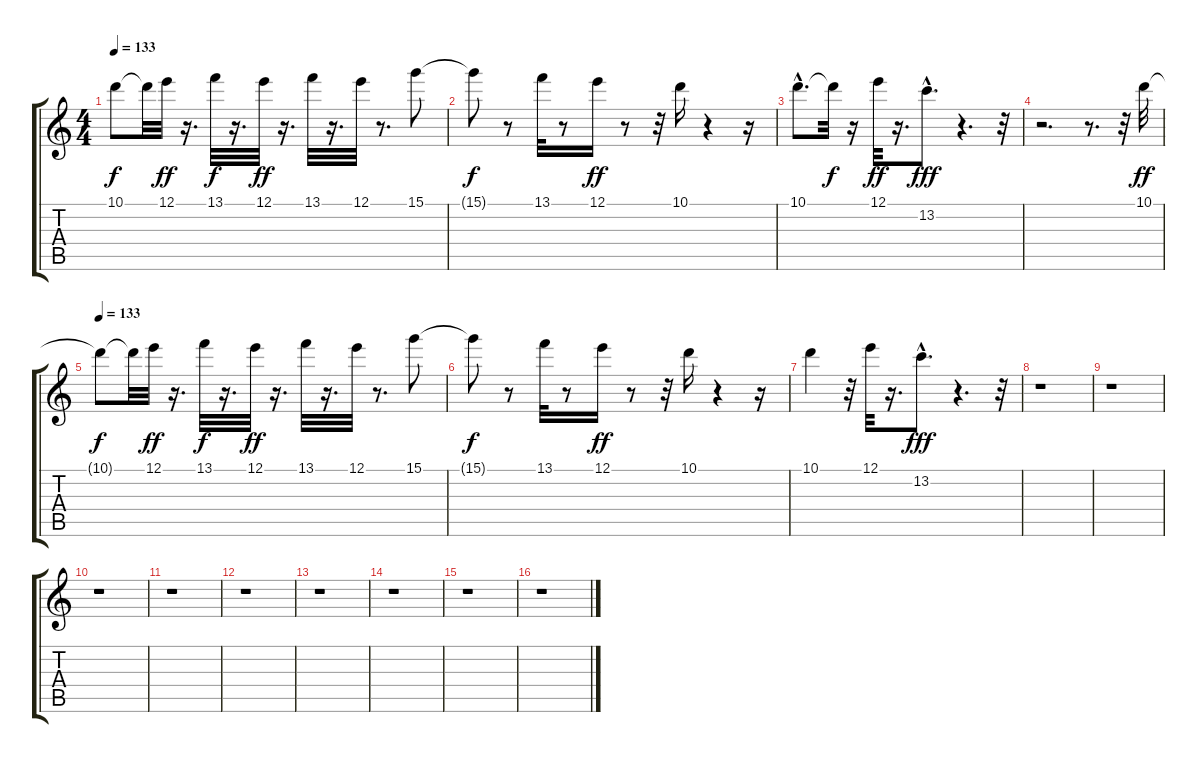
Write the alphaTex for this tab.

\track "" {instrument electricbassfinger}
\staff {score tabs}
\tuning (E4 B3 G3 D3 A2 E2) {hide}
\ts (4 4)
\tempo 133
\clef g2
\ks c
10.1{t}.8{dy f} 10.1{t}.32 12.1.32{dy ff} r.16{d} 13.1.32{dy f} r.16{d} 12.1.32{dy ff} r.16{d} 13.1.32 r.16{d} 12.1.32 r.8{d} 15.1.8 |
15.1{t}.8{dy f} r.8 13.1.32 r.8 12.1.16{dy ff} r.8 r.32 10.1.16 r.4 r.16 |
10.1{hac}.8{d} 10.1{t}.32{dy f} r.16 12.1.32{dy ff} r.16{d} 13.2{hac}.8{d dy fff} r.4{d} r.32 |
r.2{d} r.8{d} r.32 10.1.32{dy ff} |
\tempo 133
10.1{t}.8{dy f} 10.1{t}.32 12.1.32{dy ff} r.16{d} 13.1.32{dy f} r.16{d} 12.1.32{dy ff} r.16{d} 13.1.32 r.16{d} 12.1.32 r.8{d} 15.1.8 |
15.1{t}.8{dy f} r.8 13.1.32 r.8 12.1.16{dy ff} r.8 r.32 10.1.16 r.4 r.16 |
10.1.4 r.32 12.1.32 r.16{d} 13.2{hac}.8{d dy fff} r.4{d} r.32 |
r.1 |
r.1 |
r.1 |
r.1 |
r.1 |
r.1 |
r.1 |
r.1 |
r.1
